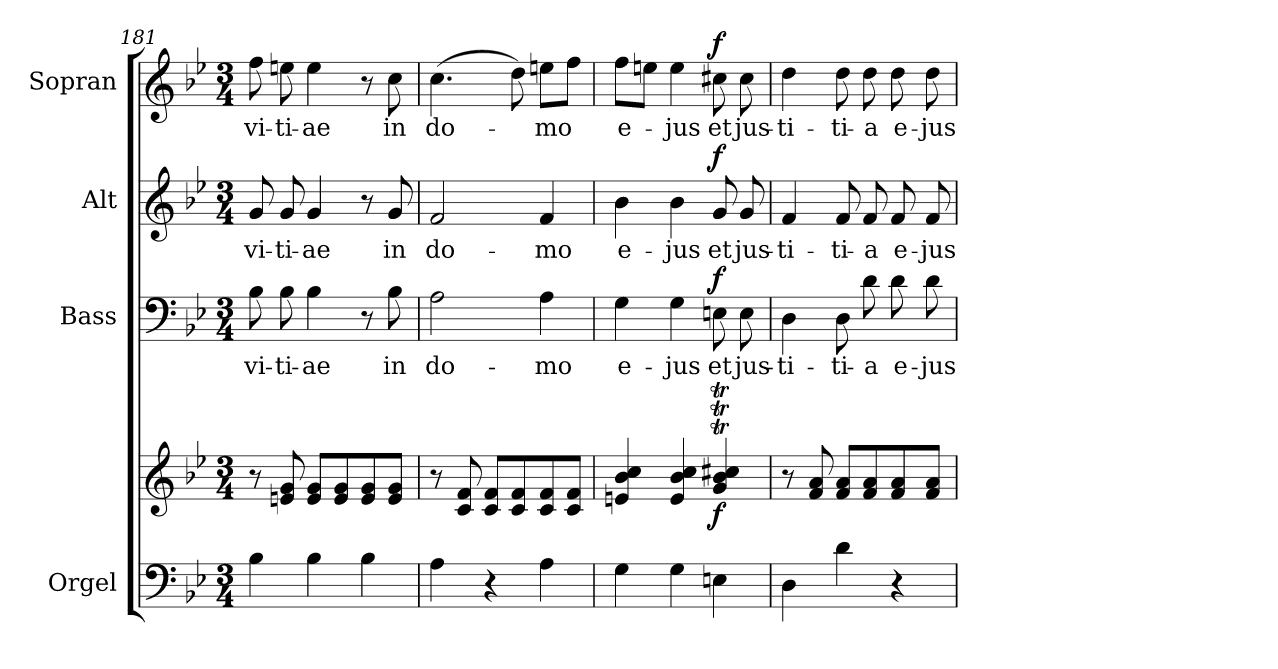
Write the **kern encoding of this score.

**kern	**kern	**dynam	**kern	**text	**dynam	**kern	**text	**dynam	**kern	**text	**dynam
*part4	*part4	*part4	*part3	*part3	*part3	*part2	*part2	*part2	*part1	*part1	*part1
*staff5	*staff4	*staff4/5	*staff3	*staff3	*staff3	*staff2	*staff2	*staff2	*staff1	*staff1	*staff1
*I"Orgel	*	*	*I"Bass	*	*	*I"Alt	*	*	*I"Sopran	*	*
*I'Org.	*	*	*I'B.	*	*	*I'A.	*	*	*I'S.	*	*
*clefF4	*clefG2	*	*clefF4	*	*	*clefG2	*	*	*clefG2	*	*
*k[b-e-]	*k[b-e-]	*	*k[b-e-]	*	*	*k[b-e-]	*	*	*k[b-e-]	*	*
*B-:	*B-:	*	*B-:	*	*	*B-:	*	*	*B-:	*	*
*M3/4	*M3/4	*	*M3/4	*	*	*M3/4	*	*	*M3/4	*	*
=181	=181	=181	=181	=181	=181	=181	=181	=181	=181	=181	=181
!	!	!	!	!LO:LY:b	!	!	!LO:LY:b	!	!	!LO:LY:b	!
4B-\	8r	.	8B-\	-vi-	.	8g/	-vi-	.	8ff\	-vi-	.
!	!	!	!	!LO:LY:b	!	!	!LO:LY:b	!	!	!LO:LY:b	!
.	8en/ 8g/	.	8B-\	-ti-	.	8g/	-ti-	.	8een\	-ti-	.
!	!	!	!	!LO:LY:b	!	!	!LO:LY:b	!	!	!LO:LY:b	!
4B-\	8e/ 8g/L	.	4B-\	-ae	.	4g/	-ae	.	4ee\	-ae	.
.	8e/ 8g/	.	.	.	.	.	.	.	.	.	.
4B-\	8e/ 8g/	.	8r	.	.	8r	.	.	8r	.	.
!	!	!	!	!LO:LY:b	!	!	!LO:LY:b	!	!	!LO:LY:b	!
.	8e/ 8g/J	.	8B-\	in	.	8g/	in	.	8cc\	in	.
=182	=182	=182	=182	=182	=182	=182	=182	=182	=182	=182	=182
!	!	!	!	!LO:LY:b	!	!	!LO:LY:b	!	!	!LO:LY:b	!
4A\	8r	.	2A\	do-	.	2f/	do-	.	(>4.cc\	do-	.
.	8c/ 8f/	.	.	.	.	.	.	.	.	.	.
4r	8c/ 8f/L	.	.	.	.	.	.	.	.	.	.
.	8c/ 8f/	.	.	.	.	.	.	.	8dd\)	.	.
!	!	!	!	!LO:LY:b	!	!	!LO:LY:b	!	!	!LO:LY:b	!
4A\	8c/ 8f/	.	4A\	-mo	.	4f/	-mo	.	8een\L	-mo	.
.	8c/ 8f/J	.	.	.	.	.	.	.	8ff\J	.	.
=183	=183	=183	=183	=183	=183	=183	=183	=183	=183	=183	=183
!	!	!	!	!LO:LY:b	!	!	!LO:LY:b	!	!	!LO:LY:b	!
4G\	4en/ 4b-/ 4cc/	.	4G\	e-	.	4b-\	e-	.	8ff\L	e-	.
.	.	.	.	.	.	.	.	.	8een\J	.	.
!	!	!	!	!LO:LY:b	!	!	!LO:LY:b	!	!	!LO:LY:b	!
4G\	4e/ 4b-/ 4cc/	.	4G\	-jus	.	4b-\	-jus	.	4ee\	-jus	.
!	!	!LO:DY:b	!	!LO:LY:b	!LO:DY:a	!	!LO:LY:b	!LO:DY:a	!	!LO:LY:b	!LO:DY:a
4En\	4g/T 4b-/T 4cc#X/T	f	8En\	et	f	8g/	et	f	8cc#X\	et	f
!	!	!	!	!LO:LY:b	!	!	!LO:LY:b	!	!	!LO:LY:b	!
.	.	.	8E\	jus-	.	8g/	jus-	.	8cc#\	jus-	.
=184	=184	=184	=184	=184	=184	=184	=184	=184	=184	=184	=184
!	!	!	!	!LO:LY:b	!	!	!LO:LY:b	!	!	!LO:LY:b	!
4D\	8r	.	4D\	-ti-	.	4f/	-ti-	.	4dd\	-ti-	.
.	8f/ 8a/	.	.	.	.	.	.	.	.	.	.
!	!	!	!	!LO:LY:b	!	!	!LO:LY:b	!	!	!LO:LY:b	!
4d\	8f/ 8a/L	.	8D\	-ti-	.	8f/	-ti-	.	8dd\	-ti-	.
!	!	!	!	!LO:LY:b	!	!	!LO:LY:b	!	!	!LO:LY:b	!
.	8f/ 8a/	.	8d\	-a	.	8f/	-a	.	8dd\	-a	.
!	!	!	!	!LO:LY:b	!	!	!LO:LY:b	!	!	!LO:LY:b	!
4r	8f/ 8a/	.	8d\	e-	.	8f/	e-	.	8dd\	e-	.
!	!	!	!	!LO:LY:b	!	!	!LO:LY:b	!	!	!LO:LY:b	!
.	8f/ 8a/J	.	8d\	-jus	.	8f/	-jus	.	8dd\	-jus	.
=	=	=	=	=	=	=	=	=	=	=	=
*-	*-	*-	*-	*-	*-	*-	*-	*-	*-	*-	*-
